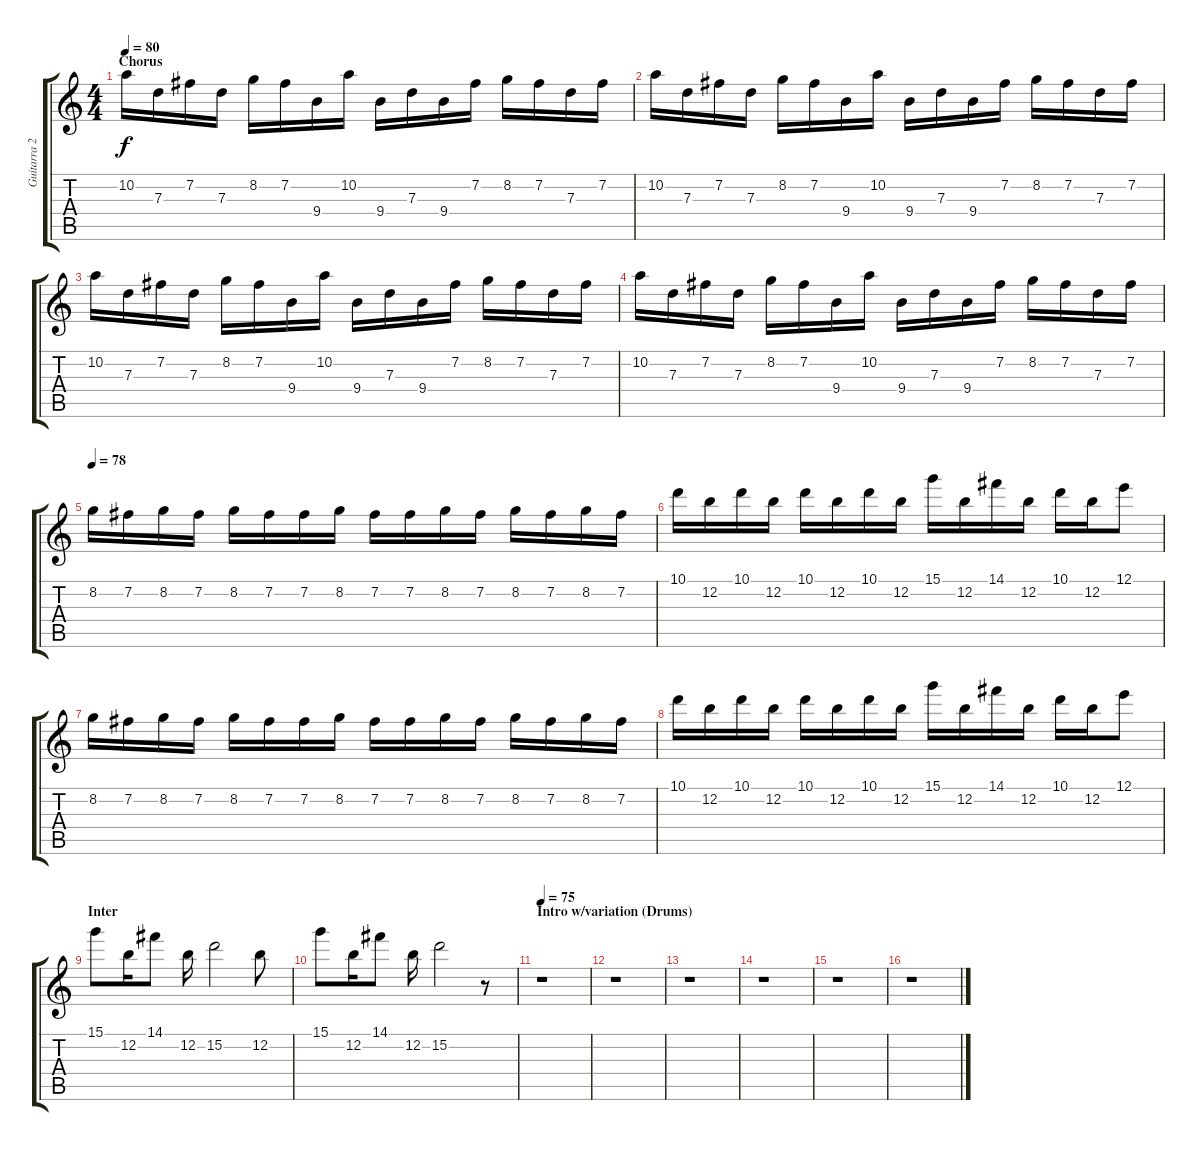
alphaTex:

\track ("Guitarra 2" "Guitarra 2") {instrument distortionguitar}
\staff {score tabs}
\tuning (E4 B3 G3 D3 A2 E2) {hide}
\ts (4 4)
\section ("" "Chorus")
\tempo 80
\clef g2
\ks c
10.2.16{dy f} 7.3.16 7.2.16 7.3.16 8.2.16 7.2.16 9.4.16 10.2.16 9.4.16 7.3.16 9.4.16 7.2.16 8.2.16 7.2.16 7.3.16 7.2.16 |
10.2.16 7.3.16 7.2.16 7.3.16 8.2.16 7.2.16 9.4.16 10.2.16 9.4.16 7.3.16 9.4.16 7.2.16 8.2.16 7.2.16 7.3.16 7.2.16 |
10.2.16 7.3.16 7.2.16 7.3.16 8.2.16 7.2.16 9.4.16 10.2.16 9.4.16 7.3.16 9.4.16 7.2.16 8.2.16 7.2.16 7.3.16 7.2.16 |
10.2.16 7.3.16 7.2.16 7.3.16 8.2.16 7.2.16 9.4.16 10.2.16 9.4.16 7.3.16 9.4.16 7.2.16 8.2.16 7.2.16 7.3.16 7.2.16 |
\tempo 78
8.2.16 7.2.16 8.2.16 7.2.16 8.2.16 7.2.16 7.2.16 8.2.16 7.2.16 7.2.16 8.2.16 7.2.16 8.2.16 7.2.16 8.2.16 7.2.16 |
10.1.16 12.2.16 10.1.16 12.2.16 10.1.16 12.2.16 10.1.16 12.2.16 15.1.16 12.2.16 14.1.16 12.2.16 10.1.16 12.2.16 12.1.8 |
8.2.16 7.2.16 8.2.16 7.2.16 8.2.16 7.2.16 7.2.16 8.2.16 7.2.16 7.2.16 8.2.16 7.2.16 8.2.16 7.2.16 8.2.16 7.2.16 |
10.1.16 12.2.16 10.1.16 12.2.16 10.1.16 12.2.16 10.1.16 12.2.16 15.1.16 12.2.16 14.1.16 12.2.16 10.1.16 12.2.16 12.1.8 |
\section ("" "Inter")
15.1.8{instrument electricguitarjazz} 12.2.16 14.1.8 12.2.16 15.2.2 12.2.8 |
15.1.8 12.2.16 14.1.8 12.2.16 15.2.2 r.8 |
\section ("" "Intro w/variation (Drums)")
\tempo 75
r.1 |
r.1 |
r.1 |
r.1 |
r.1 |
r.1
